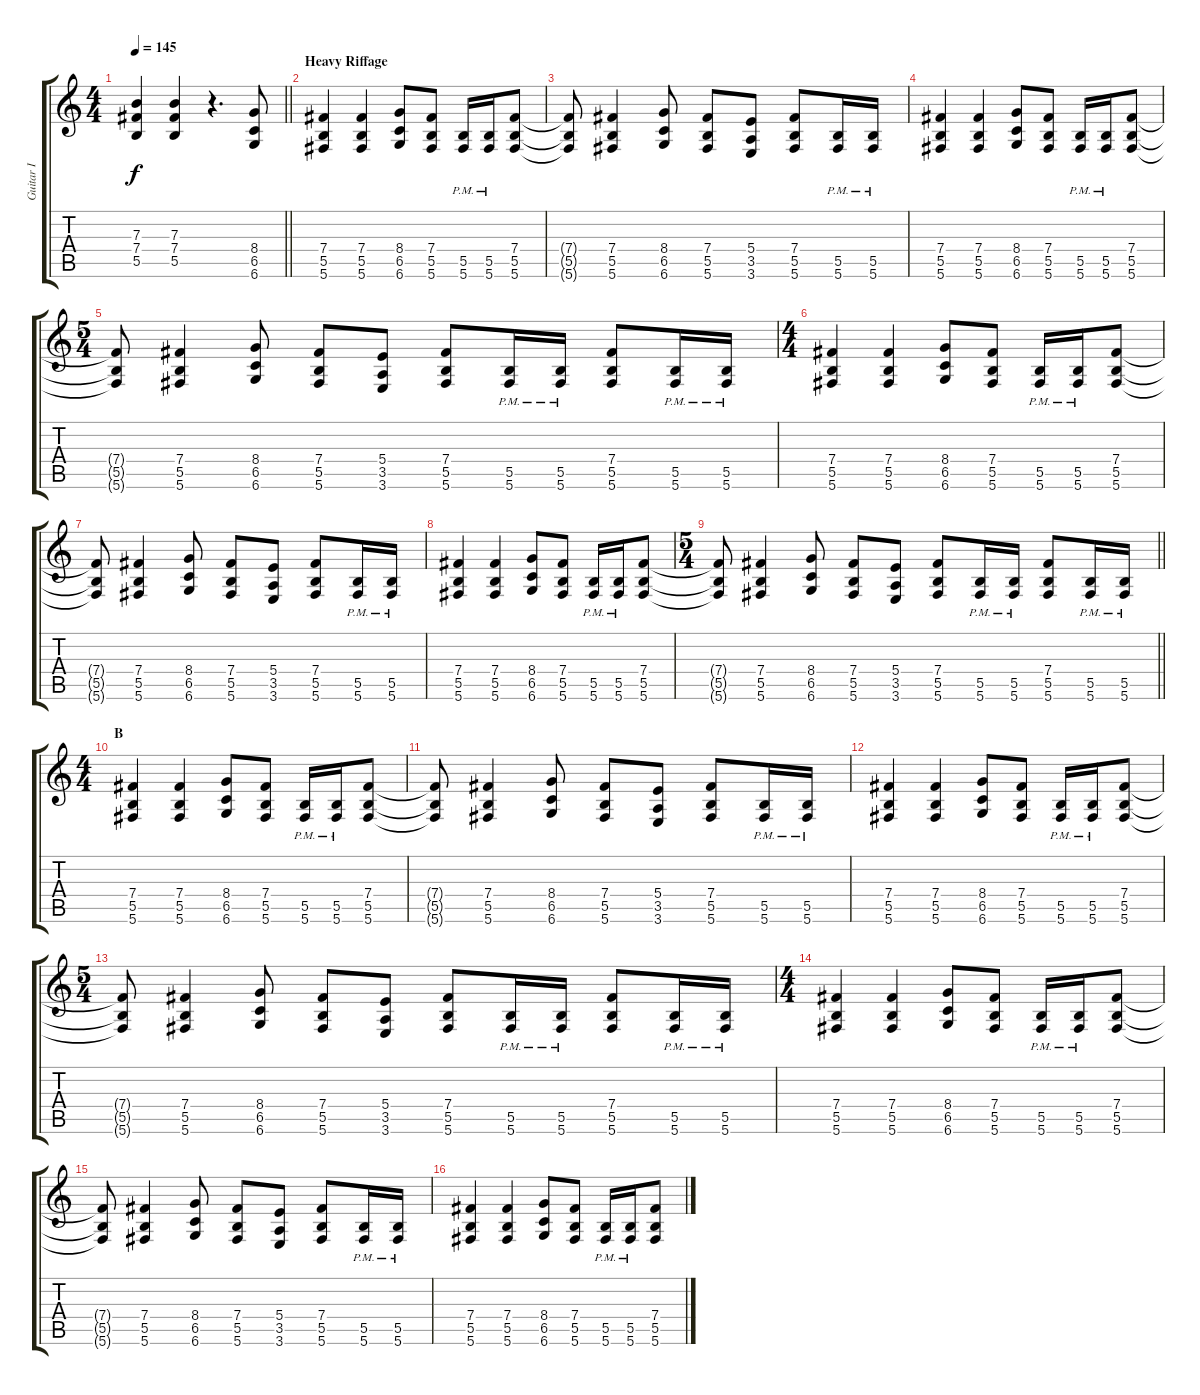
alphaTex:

\track ("Guitar I" "Guitar I") {instrument distortionguitar}
\staff {score tabs}
\tuning (Db4 Ab3 E3 B2 Gb2 Db2) {hide}
\ts (4 4)
\tempo 145
\clef g2
\barLineRight lightlight
\ks c
(7.3 7.4 5.5).4{dy f} (7.3 7.4 5.5).4 r.4{d} (8.4 6.5 6.6).8{volume 14} |
\section ("" "Heavy Riffage")
(7.4 5.5 5.6).4 (7.4 5.5 5.6).4 (8.4 6.5 6.6).8 (7.4 5.5 5.6).8 (5.5{pm} 5.6{pm}).16 (5.5{pm} 5.6{pm}).16 (7.4 5.5 5.6).8 |
(7.4{t} 5.5{t} 5.6{t}).8 (7.4 5.5 5.6).4 (8.4 6.5 6.6).8 (7.4 5.5 5.6).8 (5.4 3.5 3.6).8 (7.4 5.5 5.6).8 (5.5{pm} 5.6{pm}).16 (5.5{pm} 5.6{pm}).16 |
(7.4 5.5 5.6).4 (7.4 5.5 5.6).4 (8.4 6.5 6.6).8 (7.4 5.5 5.6).8 (5.5{pm} 5.6{pm}).16 (5.5{pm} 5.6{pm}).16 (7.4 5.5 5.6).8 |
\ts (5 4)
(7.4{t} 5.5{t} 5.6{t}).8 (7.4 5.5 5.6).4 (8.4 6.5 6.6).8 (7.4 5.5 5.6).8 (5.4 3.5 3.6).8 (7.4 5.5 5.6).8 (5.5{pm} 5.6{pm}).16 (5.5{pm} 5.6{pm}).16 (7.4 5.5 5.6).8 (5.5{pm} 5.6{pm}).16 (5.5{pm} 5.6{pm}).16 |
\ts (4 4)
(7.4 5.5 5.6).4 (7.4 5.5 5.6).4 (8.4 6.5 6.6).8 (7.4 5.5 5.6).8 (5.5{pm} 5.6{pm}).16 (5.5{pm} 5.6{pm}).16 (7.4 5.5 5.6).8 |
(7.4{t} 5.5{t} 5.6{t}).8 (7.4 5.5 5.6).4 (8.4 6.5 6.6).8 (7.4 5.5 5.6).8 (5.4 3.5 3.6).8 (7.4 5.5 5.6).8 (5.5{pm} 5.6{pm}).16 (5.5{pm} 5.6{pm}).16 |
(7.4 5.5 5.6).4 (7.4 5.5 5.6).4 (8.4 6.5 6.6).8 (7.4 5.5 5.6).8 (5.5{pm} 5.6{pm}).16 (5.5{pm} 5.6{pm}).16 (7.4 5.5 5.6).8 |
\ts (5 4)
\barLineRight lightlight
(7.4{t} 5.5{t} 5.6{t}).8 (7.4 5.5 5.6).4 (8.4 6.5 6.6).8 (7.4 5.5 5.6).8 (5.4 3.5 3.6).8 (7.4 5.5 5.6).8 (5.5{pm} 5.6{pm}).16 (5.5{pm} 5.6{pm}).16 (7.4 5.5 5.6).8 (5.5{pm} 5.6{pm}).16 (5.5{pm} 5.6{pm}).16 |
\ts (4 4)
\section ("" "B")
(7.4 5.5 5.6).4{volume 12} (7.4 5.5 5.6).4 (8.4 6.5 6.6).8 (7.4 5.5 5.6).8 (5.5{pm} 5.6{pm}).16 (5.5{pm} 5.6{pm}).16 (7.4 5.5 5.6).8 |
(7.4{t} 5.5{t} 5.6{t}).8 (7.4 5.5 5.6).4 (8.4 6.5 6.6).8 (7.4 5.5 5.6).8 (5.4 3.5 3.6).8 (7.4 5.5 5.6).8 (5.5{pm} 5.6{pm}).16 (5.5{pm} 5.6{pm}).16 |
(7.4 5.5 5.6).4 (7.4 5.5 5.6).4 (8.4 6.5 6.6).8 (7.4 5.5 5.6).8 (5.5{pm} 5.6{pm}).16 (5.5{pm} 5.6{pm}).16 (7.4 5.5 5.6).8 |
\ts (5 4)
(7.4{t} 5.5{t} 5.6{t}).8 (7.4 5.5 5.6).4 (8.4 6.5 6.6).8 (7.4 5.5 5.6).8 (5.4 3.5 3.6).8 (7.4 5.5 5.6).8 (5.5{pm} 5.6{pm}).16 (5.5{pm} 5.6{pm}).16 (7.4 5.5 5.6).8 (5.5{pm} 5.6{pm}).16 (5.5{pm} 5.6{pm}).16 |
\ts (4 4)
(7.4 5.5 5.6).4 (7.4 5.5 5.6).4 (8.4 6.5 6.6).8 (7.4 5.5 5.6).8 (5.5{pm} 5.6{pm}).16 (5.5{pm} 5.6{pm}).16 (7.4 5.5 5.6).8 |
(7.4{t} 5.5{t} 5.6{t}).8 (7.4 5.5 5.6).4 (8.4 6.5 6.6).8 (7.4 5.5 5.6).8 (5.4 3.5 3.6).8 (7.4 5.5 5.6).8 (5.5{pm} 5.6{pm}).16 (5.5{pm} 5.6{pm}).16 |
(7.4 5.5 5.6).4 (7.4 5.5 5.6).4 (8.4 6.5 6.6).8 (7.4 5.5 5.6).8 (5.5{pm} 5.6{pm}).16 (5.5{pm} 5.6{pm}).16 (7.4 5.5 5.6).8
